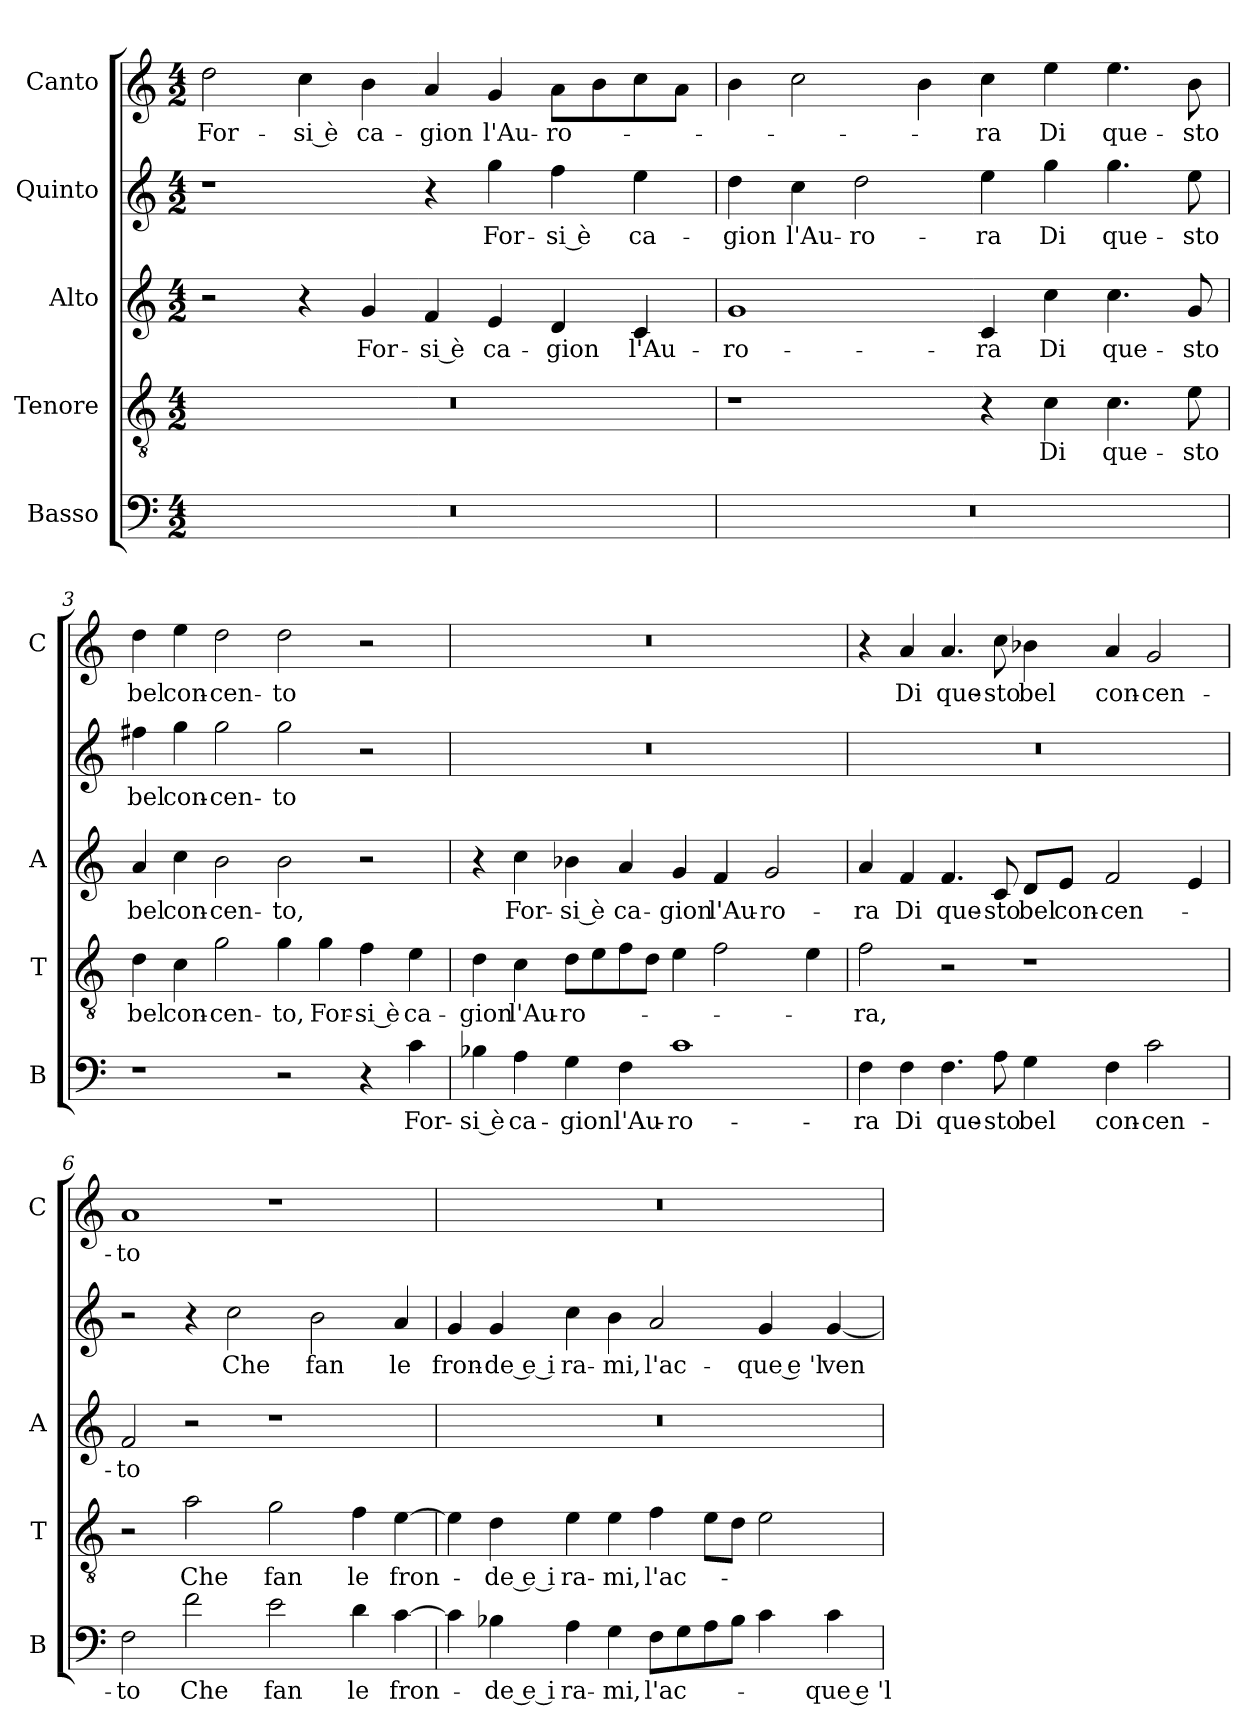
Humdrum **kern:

**kern	**text	**kern	**text	**kern	**text	**kern	**text	**kern	**text
*part5	*part5	*part4	*part4	*part3	*part3	*part2	*part2	*part1	*part1
*staff5	*staff5	*staff4	*staff4	*staff3	*staff3	*staff2	*staff2	*staff1	*staff1
*I"Basso	*	*I"Tenore	*	*I"Alto	*	*I"Quinto	*	*I"Canto	*
*I'B	*	*I'T	*	*I'A	*	*	*	*I'C	*
*clefF4	*	*clefGv2	*	*clefG2	*	*clefG2	*	*clefG2	*
*k[]	*	*k[]	*	*k[]	*	*k[]	*	*k[]	*
*M4/2	*	*M4/2	*	*M4/2	*	*M4/2	*	*M4/2	*
=1	=1	=1	=1	=1	=1	=1	=1	=1	=1
0r	.	0r	.	2r	.	1r	.	2dd	For-
.	.	.	.	4r	.	.	.	4cc	-si è
.	.	.	.	4g	For-	.	.	4b	ca-
.	.	.	.	4f	-si è	4r	.	4a	-gion
.	.	.	.	4e	ca-	4gg	For-	4g	l'Au-
.	.	.	.	4d	-gion	4ff	-si è	8aL	-ro-
.	.	.	.	.	.	.	.	8b	.
.	.	.	.	4c	l'Au-	4ee	ca-	8cc	.
.	.	.	.	.	.	.	.	8aJ	.
=2	=2	=2	=2	=2	=2	=2	=2	=2	=2
0r	.	1r	.	1g	-ro-	4dd	-gion	4b	.
.	.	.	.	.	.	4cc	l'Au-	2cc	.
.	.	.	.	.	.	2dd	-ro-	.	.
.	.	.	.	.	.	.	.	4b	.
.	.	4r	.	4c	-ra	4ee	-ra	4cc	-ra
.	.	4c	Di	4cc	Di	4gg	Di	4ee	Di
.	.	4.c	que-	4.cc	que-	4.gg	que-	4.ee	que-
.	.	8e	-sto	8g	-sto	8ee	-sto	8b	-sto
=3	=3	=3	=3	=3	=3	=3	=3	=3	=3
1r	.	4d	bel	4a	bel	4ff#X	bel	4dd	bel
.	.	4c	con-	4cc	con-	4gg	con-	4ee	con-
.	.	2g	-cen-	2b	-cen-	2gg	-cen-	2dd	-cen-
2r	.	4g	-to,	2b	-to,	2gg	-to	2dd	-to
.	.	4g	For-	.	.	.	.	.	.
4r	.	4f	-si è	2r	.	2r	.	2r	.
4c	For-	4e	ca-	.	.	.	.	.	.
=4	=4	=4	=4	=4	=4	=4	=4	=4	=4
4B-X	-si è	4d	-gion	4r	.	0r	.	0r	.
4A	ca-	4c	l'Au-	4cc	For-	.	.	.	.
4G	-gion	8dL	-ro-	4b-X	-si è	.	.	.	.
.	.	8e	.	.	.	.	.	.	.
4F	l'Au-	8f	.	4a	ca-	.	.	.	.
.	.	8dJ	.	.	.	.	.	.	.
1c	-ro-	4e	.	4g	-gion	.	.	.	.
.	.	2f	.	4f	l'Au-	.	.	.	.
.	.	.	.	2g	-ro-	.	.	.	.
.	.	4e	.	.	.	.	.	.	.
=5	=5	=5	=5	=5	=5	=5	=5	=5	=5
4F	-ra	2f	-ra,	4a	-ra	0r	.	4r	.
4F	Di	.	.	4f	Di	.	.	4a	Di
4.F	que-	2r	.	4.f	que-	.	.	4.a	que-
8A	-sto	.	.	8c	-sto	.	.	8cc	-sto
4G	bel	1r	.	8d/L	bel	.	.	4b-X	bel
.	.	.	.	8e/J	con-	.	.	.	.
4F	con-	.	.	2f	-cen-	.	.	4a	con-
2c	-cen-	.	.	.	.	.	.	2g	-cen-
.	.	.	.	4e	.	.	.	.	.
=6	=6	=6	=6	=6	=6	=6	=6	=6	=6
2F	-to	2r	.	2f	-to	2r	.	1a	-to
2f	Che	2a	Che	2r	.	4r	.	.	.
.	.	.	.	.	.	2cc	Che	.	.
2e	fan	2g	fan	1r	.	.	.	1r	.
.	.	.	.	.	.	2b	fan	.	.
4d	le	4f	le	.	.	.	.	.	.
[4c	fron-	[4e	fron-	.	.	4a	le	.	.
=7	=7	=7	=7	=7	=7	=7	=7	=7	=7
4c]	.	4e]	.	0r	.	4g	fron-	0r	.
4B-X	-de e i	4d	-de e i	.	.	4g	-de e i	.	.
4A	ra-	4e	ra-	.	.	4cc	ra-	.	.
4G	-mi,	4e	-mi,	.	.	4b	-mi,	.	.
8FL	l'ac-	4f	l'ac-	.	.	2a	l'ac-	.	.
8G	.	.	.	.	.	.	.	.	.
8A	.	8eL	.	.	.	.	.	.	.
8B-J	.	8dJ	.	.	.	.	.	.	.
4c	.	2e	.	.	.	4g	-que e 'l	.	.
4c	-que e 'l	.	.	.	.	[4g	ven-	.	.
=	=	=	=	=	=	=	=	=	=
*-	*-	*-	*-	*-	*-	*-	*-	*-	*-
